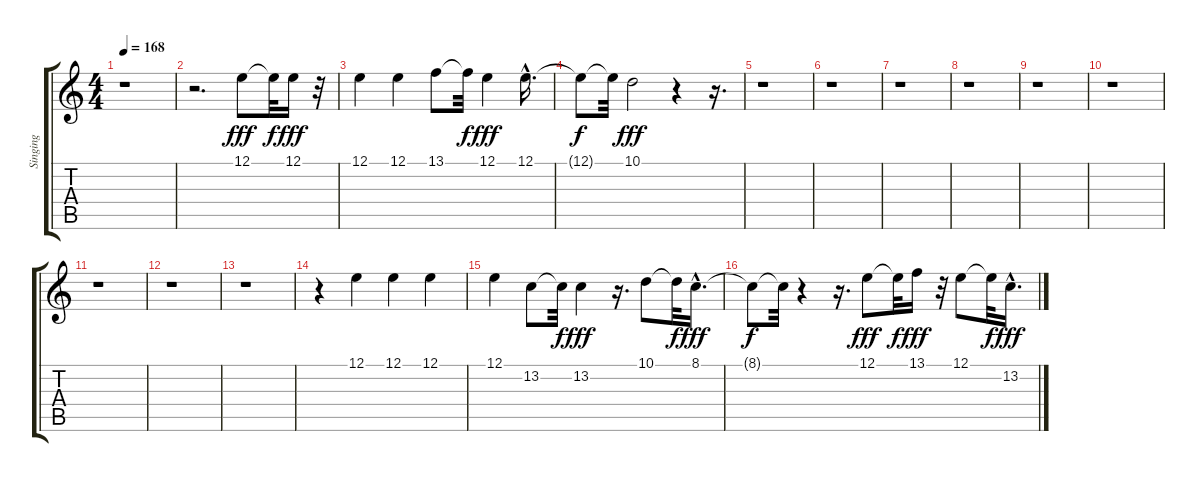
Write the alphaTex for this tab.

\track ("Singing" "Singing") {instrument lead6voice}
\staff {score tabs}
\tuning (E4 B3 G3 D3 A2 E2) {hide}
\ts (4 4)
\tempo 168
\clef g2
\ks c
r.1{dy f} |
r.2{d} 12.1.8{dy fff} 12.1{t}.32{dy f} 12.1.16{dy fff} r.32 |
12.1.4 12.1.4 13.1.8 13.1{t}.32{dy f} 12.1.4{dy fff} 12.1{hac}.16{d} |
12.1{t}.8{dy f} 12.1{t}.32 10.1.2{dy fff} r.4 r.16{d} |
r.1 |
r.1 |
r.1 |
r.1 |
r.1 |
r.1 |
r.1 |
r.1 |
r.1 |
r.4 12.1.4 12.1.4 12.1.4 |
12.1.4 13.2.8 13.2{t}.32{dy f} 13.2.4{dy fff} r.16{d} 10.1.8 10.1{t}.32{dy f} 8.1{hac}.16{d dy fff} |
8.1{t}.8{dy f} 8.1{t}.32 r.4 r.16{d} 12.1.8{dy fff} 12.1{t}.32{dy f} 13.1.16{dy fff} r.32 12.1.8 12.1{t}.32{dy f} 13.2{hac}.16{d dy fff}
